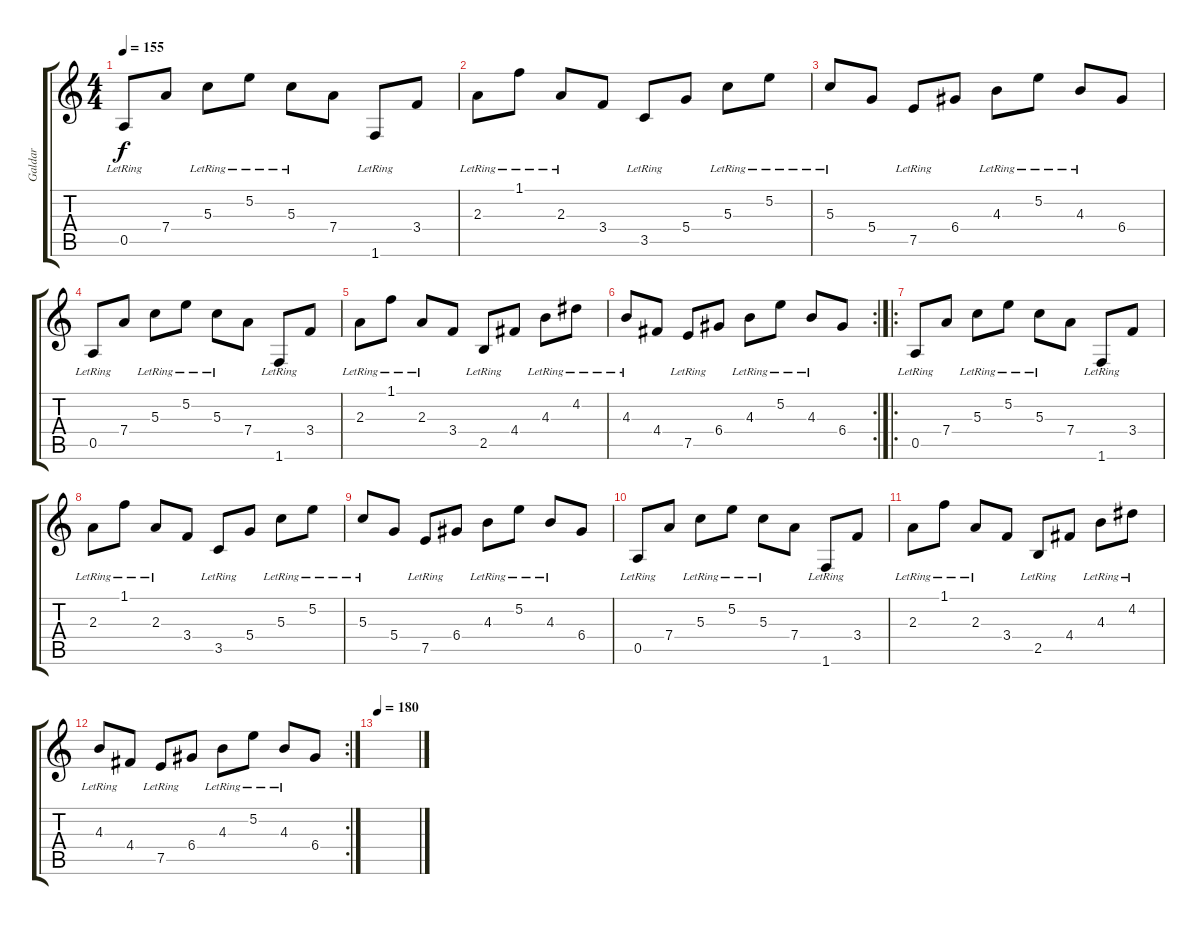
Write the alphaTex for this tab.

\track ("Galdar" "Galdar") {instrument acousticguitarnylon}
\staff {score tabs}
\tuning (E4 B3 G3 D3 A2 E2) {hide}
\ts (4 4)
\tempo 155
\clef g2
\ks c
0.5{lr}.8{dy f instrument acousticguitarnylon} 7.4.8 5.3{lr}.8 5.2{lr}.8 5.3{lr}.8 7.4.8 1.6{lr}.8 3.4.8 |
2.3{lr}.8 1.1{lr}.8 2.3{lr}.8 3.4.8 3.5{lr}.8 5.4.8 5.3{lr}.8 5.2{lr}.8 |
5.3{lr}.8 5.4.8 7.5{lr}.8 6.4.8 4.3{lr}.8 5.2{lr}.8 4.3{lr}.8 6.4.8 |
0.5{lr}.8{volume 13} 7.4.8 5.3{lr}.8 5.2{lr}.8 5.3{lr}.8 7.4.8 1.6{lr}.8 3.4.8 |
2.3{lr}.8 1.1{lr}.8 2.3{lr}.8 3.4.8 2.5{lr}.8 4.4.8 4.3{lr}.8 4.2{lr}.8 |
\rc 2
4.3{lr}.8 4.4.8 7.5{lr}.8 6.4.8 4.3{lr}.8 5.2{lr}.8 4.3{lr}.8 6.4.8 |
\ro
0.5{lr}.8{volume 16} 7.4.8 5.3{lr}.8 5.2{lr}.8 5.3{lr}.8 7.4.8 1.6{lr}.8 3.4.8 |
2.3{lr}.8 1.1{lr}.8 2.3{lr}.8 3.4.8 3.5{lr}.8 5.4.8 5.3{lr}.8 5.2{lr}.8 |
5.3{lr}.8 5.4.8 7.5{lr}.8 6.4.8 4.3{lr}.8 5.2{lr}.8 4.3{lr}.8 6.4.8 |
0.5{lr}.8 7.4.8 5.3{lr}.8 5.2{lr}.8 5.3{lr}.8 7.4.8 1.6{lr}.8 3.4.8 |
2.3{lr}.8 1.1{lr}.8 2.3{lr}.8 3.4.8 2.5{lr}.8 4.4.8 4.3{lr}.8 4.2{lr}.8 |
\rc 2
4.3{lr}.8 4.4.8 7.5{lr}.8 6.4.8 4.3{lr}.8 5.2{lr}.8 4.3{lr}.8 6.4.8 |
\tempo 180
